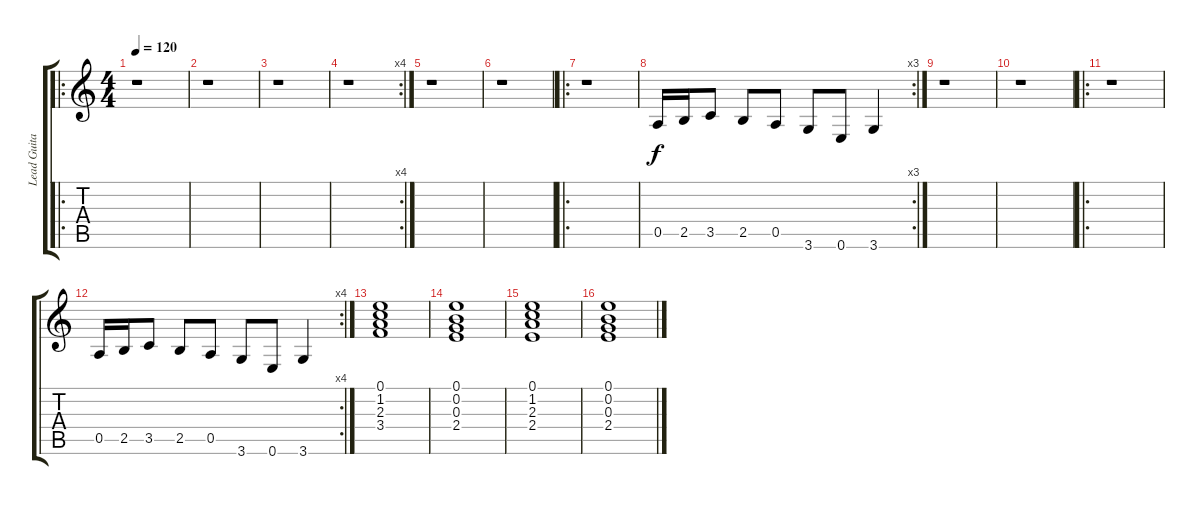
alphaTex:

\track ("Lead Guitar" "Lead Guita") {instrument electricguitarclean}
\staff {score tabs}
\tuning (E4 B3 G3 D3 A2 E2) {hide}
\ro
\ts (4 4)
\tempo 120
\clef g2
\ks c
r.1{dy f instrument electricguitarclean} |
r.1 |
r.1 |
\rc 4
r.1 |
r.1 |
r.1 |
\ro
r.1 |
\rc 3
0.5.16 2.5.16 3.5.8 2.5.8 0.5.8 3.6.8 0.6.8 3.6.4 |
r.1 |
r.1 |
\ro
r.1 |
\rc 4
0.5.16 2.5.16 3.5.8 2.5.8 0.5.8 3.6.8 0.6.8 3.6.4 |
(0.1 1.2 2.3 3.4).1 |
(0.1 0.2 0.3 2.4).1 |
(0.1 1.2 2.3 2.4).1 |
(0.1 0.2 0.3 2.4).1
